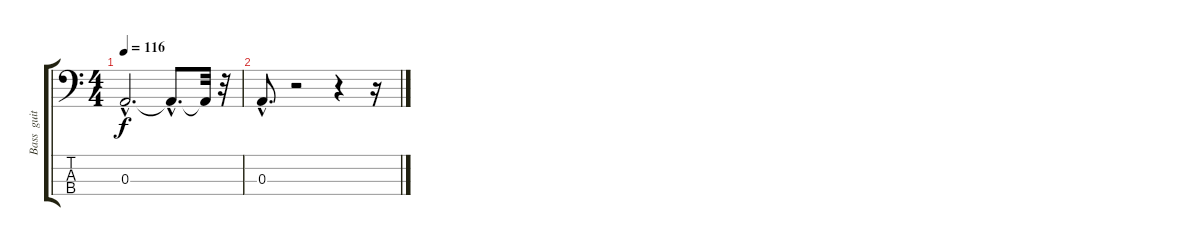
\track ("Bass  guitar" "Bass  guit") {instrument electricbassfinger}
\staff {score tabs}
\tuning (G2 D2 A1 E1) {hide}
\ts (4 4)
\tempo 116
\clef f4
\ks c
0.3{hac}.2{d dy f} 0.3{hac t}.8{d} 0.3{t}.32 r.32 |
0.3{hac}.8{d} r.2 r.4 r.16
